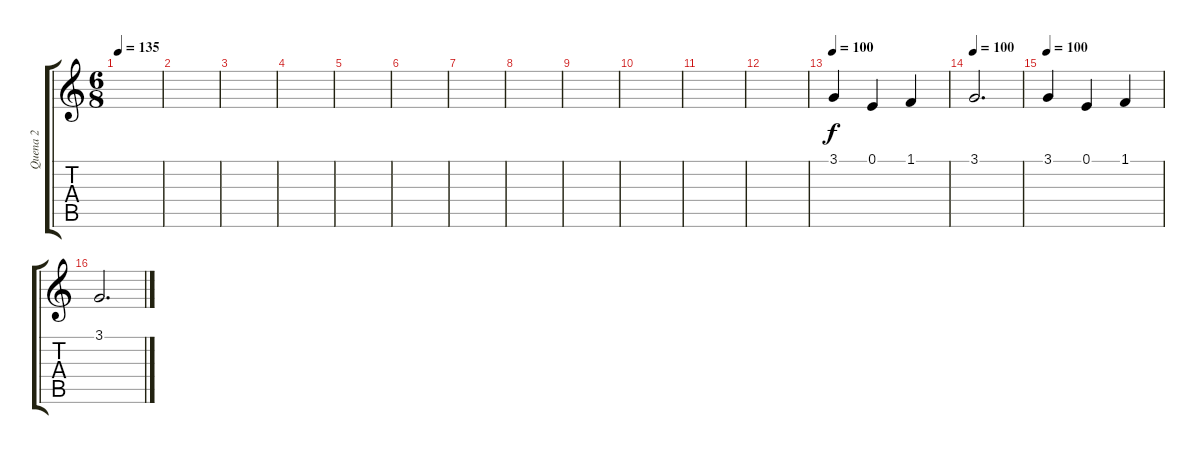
\track ("Quena 2" "Quena 2") {instrument piccolo}
\staff {score tabs}
\tuning (E4 B3 G3 D3 A2 E2) {hide}
\ts (6 8)
\tempo 135
\clef g2
\ks c
|
|
|
|
|
|
|
|
|
|
|
|
\tempo 100
3.1.4 0.1.4 1.1.4 |
\tempo 100
3.1.2{d} |
\tempo 100
3.1.4 0.1.4 1.1.4 |
3.1.2{d}
